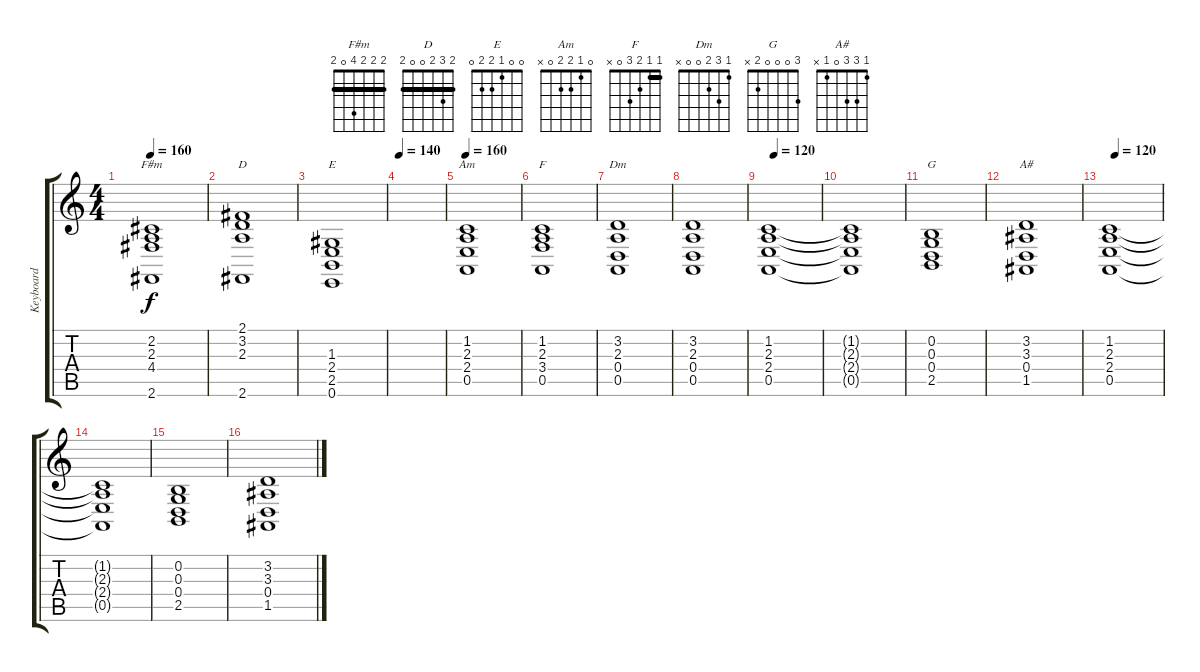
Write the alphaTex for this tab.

\track ("Keyboard" "Keyboard") {instrument churchorgan}
\staff {score tabs}
\tuning (E4 B3 G3 D3 A2 E2) {hide}
\chord ("F#m" 2 2 2 4 0 2) {barre 2}
\chord ("D" 2 3 2 0 0 2) {barre 2}
\chord ("E" 0 0 1 2 2 0)
\chord ("Am" 0 1 2 2 0 x)
\chord ("F" 1 1 2 3 0 x) {barre 1}
\chord ("Dm" 1 3 2 0 0 x)
\chord ("G" 3 0 0 0 2 x)
\chord ("A#" 1 3 3 0 1 x)
\ts (4 4)
\tempo 160
\clef g2
\ks aminor
(2.2 2.3 4.4 2.6).1{ch "F#m" dy f} |
(2.1 3.2 2.3 2.6).1{ch "D"} |
(1.3 2.4 2.5 0.6).1{ch "E"} |
\tempo 140
|
\tempo 160
(1.2 2.3 2.4 0.5).1{ch "Am"} |
(1.2 2.3 3.4 0.5).1{ch "F"} |
(3.2 2.3 0.4 0.5).1{ch "Dm"} |
(3.2 2.3 0.4 0.5).1 |
\tempo (120 0.125)
(1.2 2.3 2.4 0.5).1 |
(1.2{t} 2.3{t} 2.4{t} 0.5{t}).1 |
(0.2 0.3 0.4 2.5).1{ch "G"} |
(3.2 3.3 0.4 1.5).1{ch "A#"} |
\tempo (120 0.125)
(1.2 2.3 2.4 0.5).1 |
(1.2{t} 2.3{t} 2.4{t} 0.5{t}).1 |
(0.2 0.3 0.4 2.5).1 |
(3.2 3.3 0.4 1.5).1
